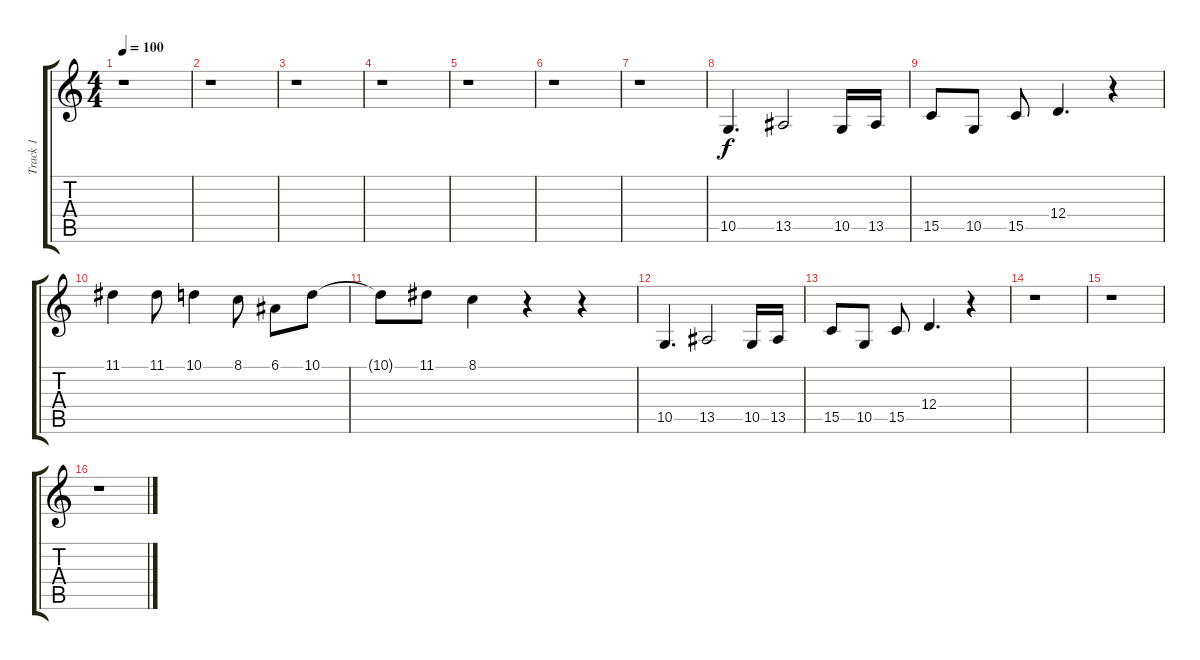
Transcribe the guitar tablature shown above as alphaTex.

\track ("Track 1" "Track 1") {instrument brasssection}
\staff {score tabs}
\tuning (E4 B3 G3 D3 A2 E2) {hide}
\ts (4 4)
\tempo 100
\clef g2
\ks c
r.1{dy f} |
r.1 |
r.1 |
r.1 |
r.1 |
r.1 |
r.1 |
10.5.4{d} 13.5.2 10.5.16 13.5.16 |
15.5.8 10.5.8 15.5.8 12.4.4{d} r.4 |
11.1.4 11.1.8 10.1.4 8.1.8 6.1.8 10.1.8 |
10.1{t}.8 11.1.8 8.1.4 r.4 r.4 |
10.5.4{d} 13.5.2 10.5.16 13.5.16 |
15.5.8 10.5.8 15.5.8 12.4.4{d} r.4 |
r.1 |
r.1 |
r.1
